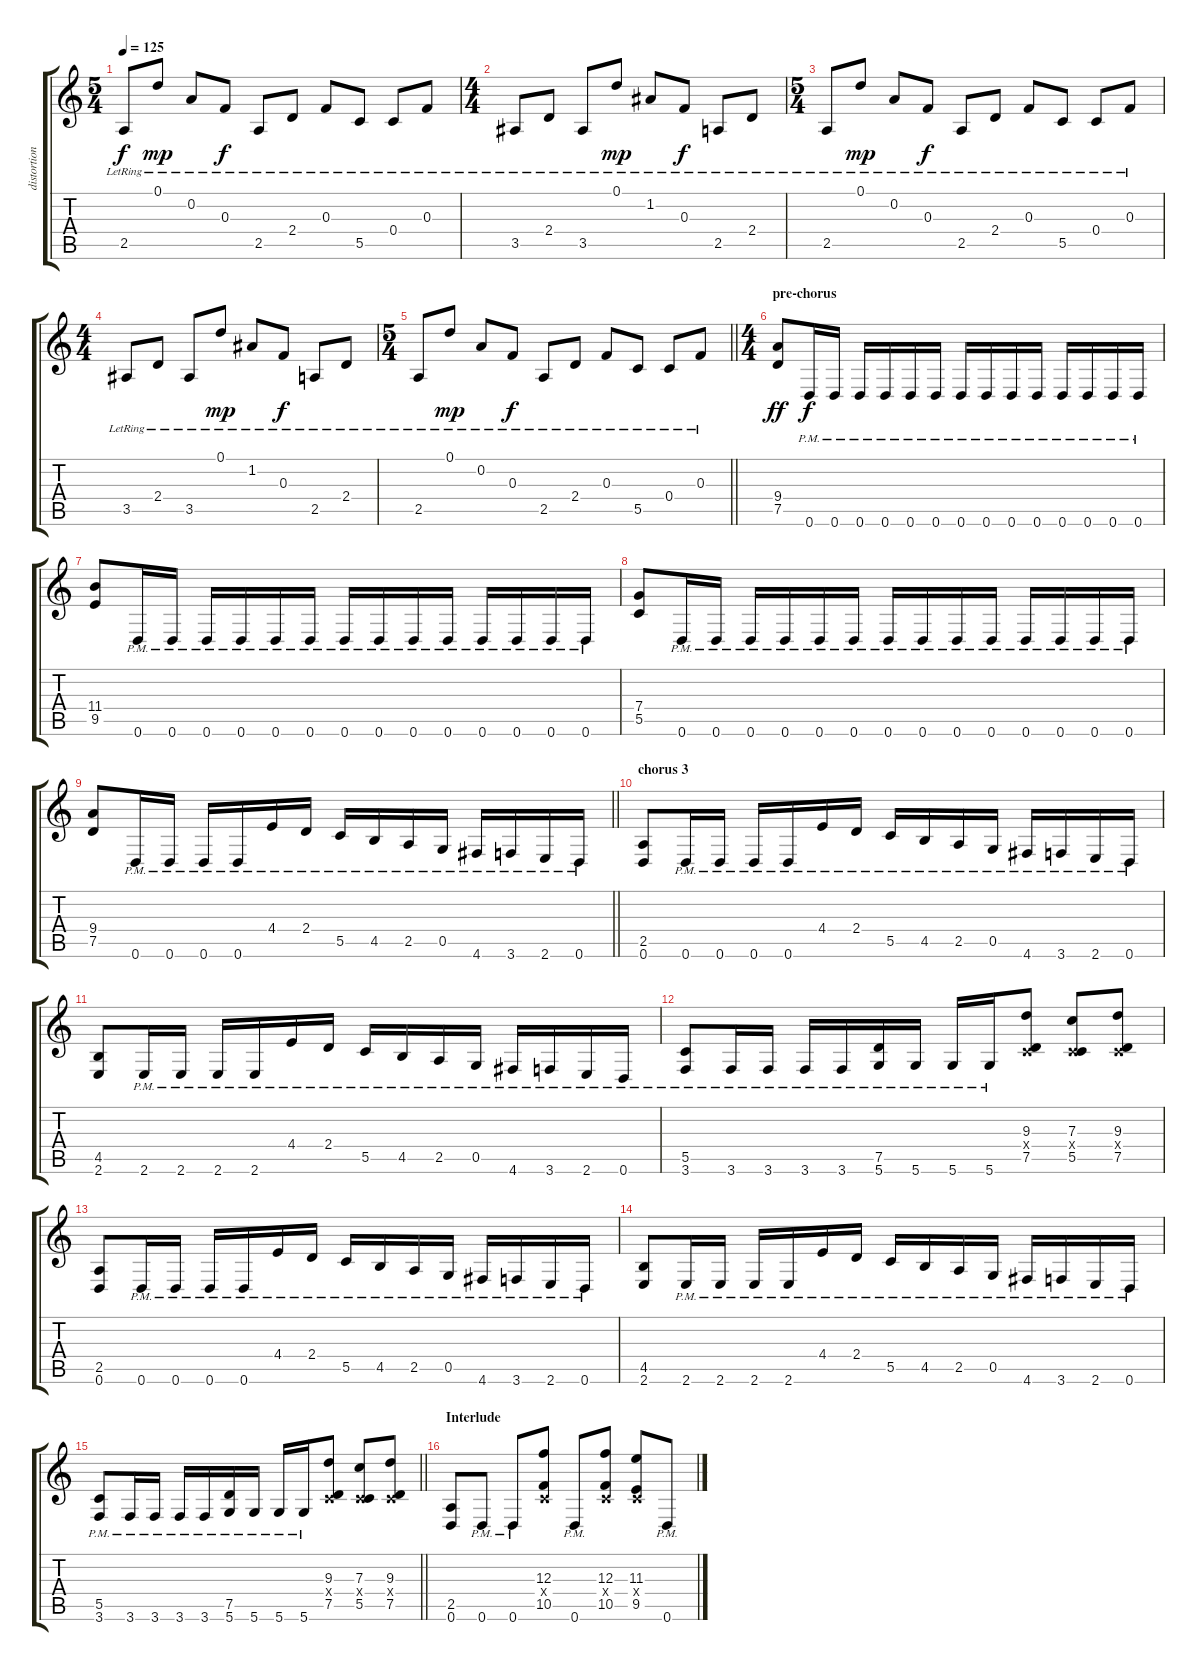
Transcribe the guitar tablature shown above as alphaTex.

\track ("distortion 2" "distortion") {instrument distortionguitar}
\staff {score tabs}
\tuning (D4 A3 F3 C3 G2 D2) {hide}
\ts (5 4)
\tempo 125
\clef g2
\ks c
2.5{lr}.8{dy f} 0.1{lr}.8{dy mp} 0.2{lr}.8 0.3{lr}.8{dy f} 2.5{lr}.8 2.4{lr}.8 0.3{lr}.8 5.5{lr}.8 0.4{lr}.8 0.3{lr}.8 |
\ts (4 4)
3.5{lr}.8 2.4{lr}.8 3.5{lr}.8 0.1{lr}.8{dy mp} 1.2{lr}.8 0.3{lr}.8{dy f} 2.5{lr}.8 2.4{lr}.8 |
\ts (5 4)
2.5{lr}.8 0.1{lr}.8{dy mp} 0.2{lr}.8 0.3{lr}.8{dy f} 2.5{lr}.8 2.4{lr}.8 0.3{lr}.8 5.5{lr}.8 0.4{lr}.8 0.3{lr}.8 |
\ts (4 4)
3.5{lr}.8 2.4{lr}.8 3.5{lr}.8 0.1{lr}.8{dy mp} 1.2{lr}.8 0.3{lr}.8{dy f} 2.5{lr}.8 2.4{lr}.8 |
\ts (5 4)
\barLineRight lightlight
2.5{lr}.8 0.1{lr}.8{dy mp} 0.2{lr}.8 0.3{lr}.8{dy f} 2.5{lr}.8 2.4{lr}.8 0.3{lr}.8 5.5{lr}.8 0.4{lr}.8 0.3{lr}.8 |
\ts (4 4)
\section ("" "pre-chorus")
(9.4 7.5).8{dy ff volume 11 instrument distortionguitar} 0.6{pm}.16{dy f} 0.6{pm}.16 0.6{pm}.16 0.6{pm}.16 0.6{pm}.16 0.6{pm}.16 0.6{pm}.16 0.6{pm}.16 0.6{pm}.16 0.6{pm}.16 0.6{pm}.16 0.6{pm}.16 0.6{pm}.16 0.6{pm}.16 |
(11.4 9.5).8 0.6{pm}.16 0.6{pm}.16 0.6{pm}.16 0.6{pm}.16 0.6{pm}.16 0.6{pm}.16 0.6{pm}.16 0.6{pm}.16 0.6{pm}.16 0.6{pm}.16 0.6{pm}.16 0.6{pm}.16 0.6{pm}.16 0.6{pm}.16 |
(7.4 5.5).8 0.6{pm}.16 0.6{pm}.16 0.6{pm}.16 0.6{pm}.16 0.6{pm}.16 0.6{pm}.16 0.6{pm}.16 0.6{pm}.16 0.6{pm}.16 0.6{pm}.16 0.6{pm}.16 0.6{pm}.16 0.6{pm}.16 0.6{pm}.16 |
\barLineRight lightlight
(9.4 7.5).8 0.6{pm}.16 0.6{pm}.16 0.6{pm}.16 0.6{pm}.16 4.4{pm}.16 2.4{pm}.16 5.5{pm}.16 4.5{pm}.16 2.5{pm}.16 0.5{pm}.16 4.6{pm}.16 3.6{pm}.16 2.6{pm}.16 0.6{pm}.16 |
\section ("" "chorus 3")
(2.5 0.6).8 0.6{pm}.16 0.6{pm}.16 0.6{pm}.16 0.6{pm}.16 4.4{pm}.16 2.4{pm}.16 5.5{pm}.16 4.5{pm}.16 2.5{pm}.16 0.5{pm}.16 4.6{pm}.16 3.6{pm}.16 2.6{pm}.16 0.6{pm}.16 |
(4.5 2.6).8 2.6{pm}.16 2.6{pm}.16 2.6{pm}.16 2.6{pm}.16 4.4{pm}.16 2.4{pm}.16 5.5{pm}.16 4.5{pm}.16 2.5{pm}.16 0.5{pm}.16 4.6{pm}.16 3.6{pm}.16 2.6{pm}.16 0.6{pm}.16 |
(5.5 3.6{pm}).8 3.6{pm}.16 3.6{pm}.16 3.6{pm}.16 3.6{pm}.16 (7.5 5.6{pm}).16 5.6{pm}.16 5.6{pm}.16 5.6{pm}.16 (9.3 0.4{x} 7.5).8 (7.3 0.4{x} 5.5).8 (9.3 0.4{x} 7.5).8 |
(2.5 0.6).8 0.6{pm}.16 0.6{pm}.16 0.6{pm}.16 0.6{pm}.16 4.4{pm}.16 2.4{pm}.16 5.5{pm}.16 4.5{pm}.16 2.5{pm}.16 0.5{pm}.16 4.6{pm}.16 3.6{pm}.16 2.6{pm}.16 0.6{pm}.16 |
(4.5 2.6).8 2.6{pm}.16 2.6{pm}.16 2.6{pm}.16 2.6{pm}.16 4.4{pm}.16 2.4{pm}.16 5.5{pm}.16 4.5{pm}.16 2.5{pm}.16 0.5{pm}.16 4.6{pm}.16 3.6{pm}.16 2.6{pm}.16 0.6{pm}.16 |
\barLineRight lightlight
(5.5 3.6{pm}).8 3.6{pm}.16 3.6{pm}.16 3.6{pm}.16 3.6{pm}.16 (7.5 5.6{pm}).16 5.6{pm}.16 5.6{pm}.16 5.6{pm}.16 (9.3 0.4{x} 7.5).8 (7.3 0.4{x} 5.5).8 (9.3 0.4{x} 7.5).8 |
\section ("" "Interlude ")
(2.5 0.6).8 0.6{pm}.8 0.6{pm}.8 (12.3 0.4{x} 10.5).8 0.6{pm}.8 (12.3 0.4{x} 10.5).8 (11.3 0.4{x} 9.5).8 0.6{pm}.8
